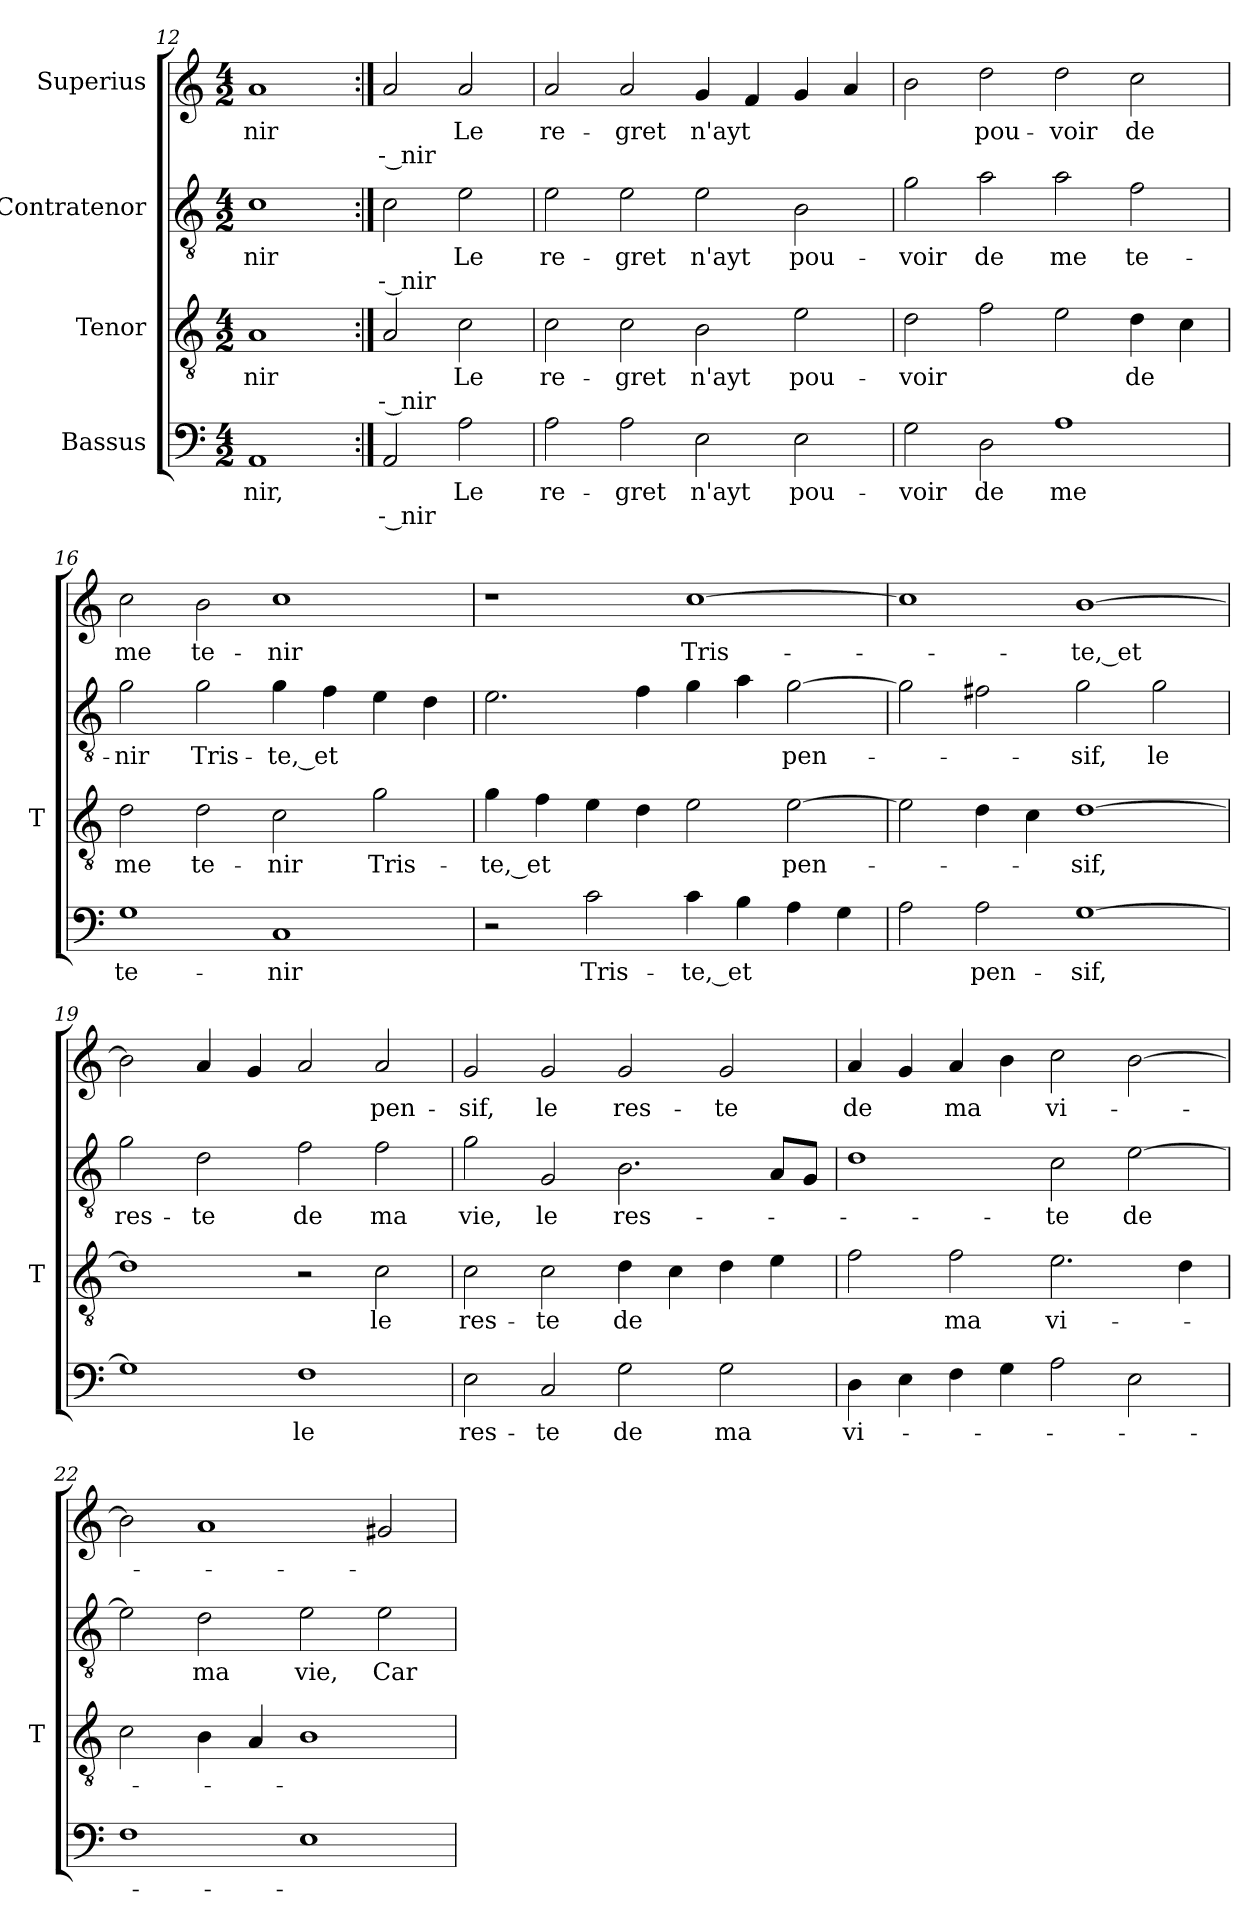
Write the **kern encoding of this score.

**kern	**text	**text	**kern	**text	**text	**kern	**text	**text	**kern	**text	**text
*part4	*part4	*part4	*part3	*part3	*part3	*part2	*part2	*part2	*part1	*part1	*part1
*staff4	*staff4	*staff4	*staff3	*staff3	*staff3	*staff2	*staff2	*staff2	*staff1	*staff1	*staff1
*I"Bassus	*	*	*I"Tenor	*	*	*I"Contratenor	*	*	*I"Superius	*	*
*	*	*	*I'T	*	*	*	*	*	*	*	*
*clefF4	*	*	*clefGv2	*	*	*clefGv2	*	*	*clefG2	*	*
*k[]	*	*	*k[]	*	*	*k[]	*	*	*k[]	*	*
*M4/2	*	*	*M4/2	*	*	*M4/2	*	*	*M4/2	*	*
=12	=12	=12	=12	=12	=12	=12	=12	=12	=12	=12	=12
1AA	-nir,	.	1A	-nir	.	1c	-nir	.	1a	-nir	.
=13:|!	=13:|!	=13:|!	=13:|!	=13:|!	=13:|!	=13:|!	=13:|!	=13:|!	=13:|!	=13:|!	=13:|!
2AA	.	-- nir	2A	.	-- nir	2c	.	-- nir	2a	.	-- nir
2A	-Le	.	2c	-Le	.	2e	-Le	.	2a	-Le	.
=14	=14	=14	=14	=14	=14	=14	=14	=14	=14	=14	=14
2A	re-	.	2c	re-	.	2e	re-	.	2a	re-	.
2A	-gret	.	2c	-gret	.	2e	-gret	.	2a	-gret	.
2E	-n'ayt	.	2B	-n'ayt	.	2e	-n'ayt	.	4g	-n'ayt	.
.	.	.	.	.	.	.	.	.	4f	.	.
2E	pou-	.	2e	pou-	.	2B	pou-	.	4g	.	.
.	.	.	.	.	.	.	.	.	4a	.	.
=15	=15	=15	=15	=15	=15	=15	=15	=15	=15	=15	=15
2G	-voir	.	2d	-voir	.	2g	-voir	.	2b	.	.
2D	-de	.	2f	.	.	2a	-de	.	2dd	pou-	.
1A	-me	.	2e	.	.	2a	-me	.	2dd	-voir	.
.	.	.	4d	-de	.	2f	te-	.	2cc	-de	.
.	.	.	4c	.	.	.	.	.	.	.	.
=16	=16	=16	=16	=16	=16	=16	=16	=16	=16	=16	=16
1G	te-	.	2d	-me	.	2g	-nir	.	2cc	-me	.
.	.	.	2d	te-	.	2g	Tris-	.	2b	te-	.
1C	-nir	.	2c	-nir	.	4g	-te,_et	.	1cc	-nir	.
.	.	.	.	.	.	4f	.	.	.	.	.
.	.	.	2g	Tris-	.	4e	.	.	.	.	.
.	.	.	.	.	.	4d	.	.	.	.	.
=17	=17	=17	=17	=17	=17	=17	=17	=17	=17	=17	=17
2r	.	.	4g	-te,_et	.	2.e	.	.	1r	.	.
.	.	.	4f	.	.	.	.	.	.	.	.
2c	Tris-	.	4e	.	.	.	.	.	.	.	.
.	.	.	4d	.	.	4f	.	.	.	.	.
4c	-te,_et	.	2e	.	.	4g	.	.	[1cc	Tris-	.
4B	.	.	.	.	.	4a	.	.	.	.	.
4A	.	.	[2e	pen-	.	[2g	pen-	.	.	.	.
4G	.	.	.	.	.	.	.	.	.	.	.
=18	=18	=18	=18	=18	=18	=18	=18	=18	=18	=18	=18
2A	.	.	2e]	.	.	2g]	.	.	1cc]	.	.
2A	pen-	.	4d	.	.	2f#X	.	.	.	.	.
.	.	.	4c	.	.	.	.	.	.	.	.
[1G	-sif,	.	[1d	-sif,	.	2g	-sif,	.	[1b	-te,_et	.
.	.	.	.	.	.	2g	-le	.	.	.	.
=19	=19	=19	=19	=19	=19	=19	=19	=19	=19	=19	=19
1G]	.	.	1d]	.	.	2g	res-	.	2b]	.	.
.	.	.	.	.	.	2d	-te	.	4a	.	.
.	.	.	.	.	.	.	.	.	4g	.	.
1F	-le	.	2r	.	.	2f	-de	.	2a	.	.
.	.	.	2c	-le	.	2f	-ma	.	2a	pen-	.
=20	=20	=20	=20	=20	=20	=20	=20	=20	=20	=20	=20
2E	res-	.	2c	res-	.	2g	-vie,	.	2g	-sif,	.
2C	-te	.	2c	-te	.	2G	-le	.	2g	-le	.
2G	-de	.	4d	-de	.	2.B	res-	.	2g	res-	.
.	.	.	4c	.	.	.	.	.	.	.	.
2G	-ma	.	4d	.	.	.	.	.	2g	-te	.
.	.	.	4e	.	.	8AL	.	.	.	.	.
.	.	.	.	.	.	8GJ	.	.	.	.	.
=21	=21	=21	=21	=21	=21	=21	=21	=21	=21	=21	=21
4D	vi-	.	2f	.	.	1d	.	.	4a	-de	.
4E	.	.	.	.	.	.	.	.	4g	.	.
4F	.	.	2f	-ma	.	.	.	.	4a	-ma	.
4G	.	.	.	.	.	.	.	.	4b	.	.
2A	.	.	2.e	vi-	.	2c	-te	.	2cc	vi-	.
2E	.	.	.	.	.	[2e	-de	.	[2b	.	.
.	.	.	4d	.	.	.	.	.	.	.	.
=22	=22	=22	=22	=22	=22	=22	=22	=22	=22	=22	=22
1F	.	.	2c	.	.	2e]	.	.	2b]	.	.
.	.	.	4B	.	.	2d	-ma	.	1a	.	.
.	.	.	4A	.	.	.	.	.	.	.	.
1E	.	.	1B	.	.	2e	-vie,	.	.	.	.
.	.	.	.	.	.	2e	-Car	.	2g#X	.	.
=	=	=	=	=	=	=	=	=	=	=	=
*-	*-	*-	*-	*-	*-	*-	*-	*-	*-	*-	*-
